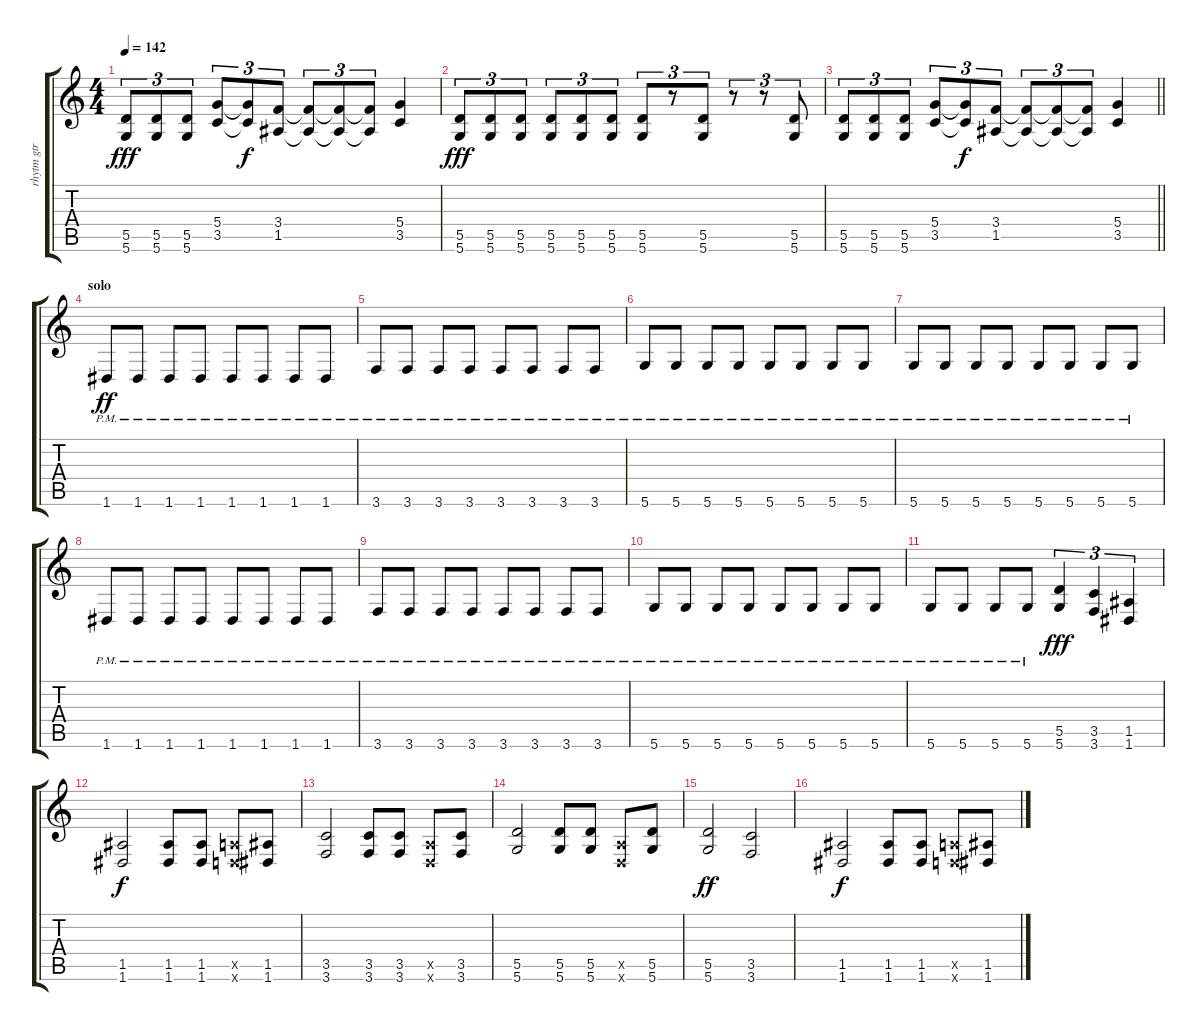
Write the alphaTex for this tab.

\track ("rhytm gtr" "rhytm gtr") {instrument distortionguitar}
\staff {score tabs}
\tuning (E4 B3 G3 D3 A2 D2) {hide}
\ts (4 4)
\tempo 142
\clef g2
\ks c
(5.5 5.6).8{tu (3 2) dy fff} (5.5 5.6).8{tu (3 2)} (5.5 5.6).8{tu (3 2)} (5.4 3.5).8{tu (3 2)} (5.4{t} 3.5{t}).8{tu (3 2) dy f} (3.4 1.5).8{tu (3 2)} (3.4{t} 1.5{t}).8{tu (3 2)} (3.4{t} 1.5{t}).8{tu (3 2)} (3.4{t} 1.5{t}).8{tu (3 2)} (5.4 3.5).4 |
(5.5 5.6).8{tu (3 2) dy fff} (5.5 5.6).8{tu (3 2)} (5.5 5.6).8{tu (3 2)} (5.5 5.6).8{tu (3 2)} (5.5 5.6).8{tu (3 2)} (5.5 5.6).8{tu (3 2)} (5.5 5.6).8{tu (3 2)} r.8{tu (3 2)} (5.5 5.6).8{tu (3 2)} r.8{tu (3 2)} r.8{tu (3 2)} (5.5 5.6).8{tu (3 2)} |
\barLineRight lightlight
(5.5 5.6).8{tu (3 2)} (5.5 5.6).8{tu (3 2)} (5.5 5.6).8{tu (3 2)} (5.4 3.5).8{tu (3 2)} (5.4{t} 3.5{t}).8{tu (3 2) dy f} (3.4 1.5).8{tu (3 2)} (3.4{t} 1.5{t}).8{tu (3 2)} (3.4{t} 1.5{t}).8{tu (3 2)} (3.4{t} 1.5{t}).8{tu (3 2)} (5.4 3.5).4 |
\section ("" "solo")
1.6{pm}.8{dy ff volume 15} 1.6{pm}.8 1.6{pm}.8 1.6{pm}.8 1.6{pm}.8 1.6{pm}.8 1.6{pm}.8 1.6{pm}.8 |
3.6{pm}.8 3.6{pm}.8 3.6{pm}.8 3.6{pm}.8 3.6{pm}.8 3.6{pm}.8 3.6{pm}.8 3.6{pm}.8 |
5.6{pm}.8 5.6{pm}.8 5.6{pm}.8 5.6{pm}.8 5.6{pm}.8 5.6{pm}.8 5.6{pm}.8 5.6{pm}.8 |
5.6{pm}.8 5.6{pm}.8 5.6{pm}.8 5.6{pm}.8 5.6{pm}.8 5.6{pm}.8 5.6{pm}.8 5.6{pm}.8 |
1.6{pm}.8 1.6{pm}.8 1.6{pm}.8 1.6{pm}.8 1.6{pm}.8 1.6{pm}.8 1.6{pm}.8 1.6{pm}.8 |
3.6{pm}.8 3.6{pm}.8 3.6{pm}.8 3.6{pm}.8 3.6{pm}.8 3.6{pm}.8 3.6{pm}.8 3.6{pm}.8 |
5.6{pm}.8 5.6{pm}.8 5.6{pm}.8 5.6{pm}.8 5.6{pm}.8 5.6{pm}.8 5.6{pm}.8 5.6{pm}.8 |
5.6{pm}.8 5.6{pm}.8 5.6{pm}.8 5.6{pm}.8 (5.5 5.6).4{tu (3 2) dy fff} (3.5 3.6).4{tu (3 2)} (1.5 1.6).4{tu (3 2)} |
(1.5 1.6).2{dy f} (1.5 1.6).8 (1.5 1.6).8 (0.5{x} 0.6{x}).8 (1.5 1.6).8 |
(3.5 3.6).2 (3.5 3.6).8 (3.5 3.6).8 (0.5{x} 0.6{x}).8 (3.5 3.6).8 |
(5.5 5.6).2 (5.5 5.6).8 (5.5 5.6).8 (0.5{x} 0.6{x}).8 (5.5 5.6).8 |
(5.5 5.6).2{dy ff} (3.5 3.6).2 |
(1.5 1.6).2{dy f} (1.5 1.6).8 (1.5 1.6).8 (0.5{x} 0.6{x}).8 (1.5 1.6).8
